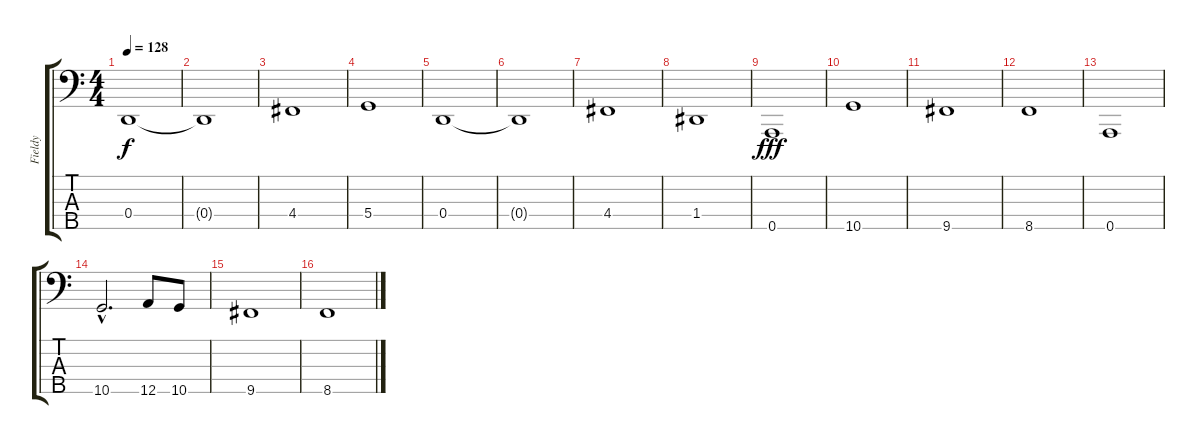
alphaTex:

\track ("Fieldy" "Fieldy") {instrument electricbassfinger}
\staff {score tabs}
\tuning (F2 C2 G1 D1 A0) {hide}
\ts (4 4)
\tempo 128
\clef f4
\ks c
0.4.1{dy f} |
0.4{t}.1 |
4.4.1 |
5.4.1 |
0.4.1 |
0.4{t}.1 |
4.4.1 |
1.4.1 |
0.5.1{dy fff} |
10.5.1 |
9.5.1 |
8.5.1 |
0.5.1 |
10.5{hac}.2{d} 12.5.8 10.5.8 |
9.5.1 |
8.5.1
